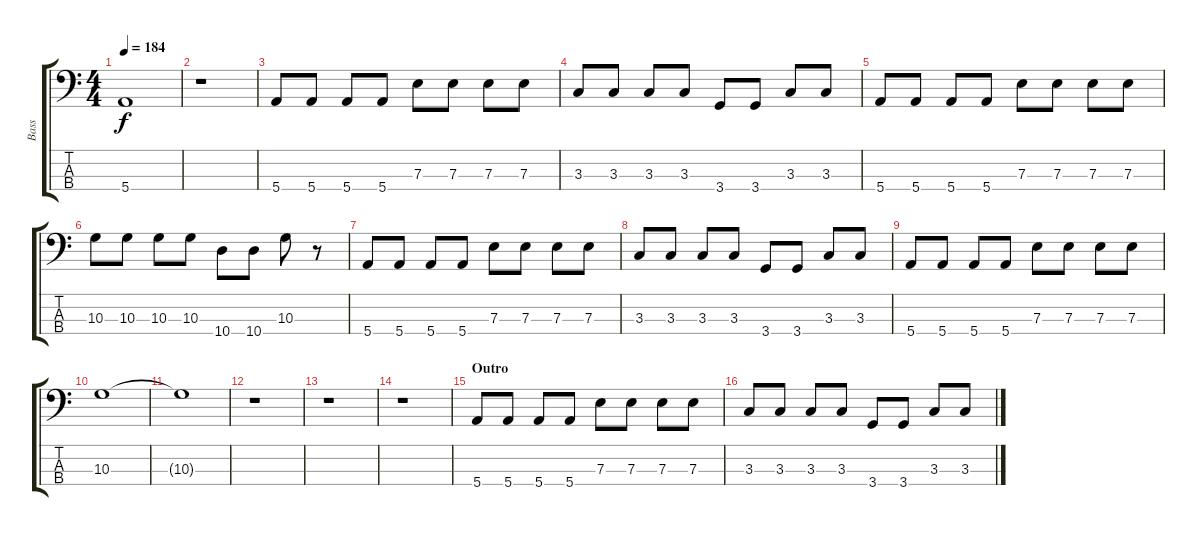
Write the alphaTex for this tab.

\track ("Bass" "Bass") {instrument electricbasspick}
\staff {score tabs}
\tuning (G2 D2 A1 E1) {hide}
\ts (4 4)
\tempo 184
\clef f4
\ks c
5.4{t}.1{dy f} |
r.1 |
5.4.8 5.4.8 5.4.8 5.4.8 7.3.8 7.3.8 7.3.8 7.3.8 |
3.3.8 3.3.8 3.3.8 3.3.8 3.4.8 3.4.8 3.3.8 3.3.8 |
5.4.8 5.4.8 5.4.8 5.4.8 7.3.8 7.3.8 7.3.8 7.3.8 |
10.3.8 10.3.8 10.3.8 10.3.8 10.4.8 10.4.8 10.3.8 r.8 |
5.4.8 5.4.8 5.4.8 5.4.8 7.3.8 7.3.8 7.3.8 7.3.8 |
3.3.8 3.3.8 3.3.8 3.3.8 3.4.8 3.4.8 3.3.8 3.3.8 |
5.4.8 5.4.8 5.4.8 5.4.8 7.3.8 7.3.8 7.3.8 7.3.8 |
10.3.1 |
10.3{t}.1 |
r.1 |
r.1 |
r.1 |
\section ("" "Outro")
5.4.8 5.4.8 5.4.8 5.4.8 7.3.8 7.3.8 7.3.8 7.3.8 |
3.3.8 3.3.8 3.3.8 3.3.8 3.4.8 3.4.8 3.3.8 3.3.8
